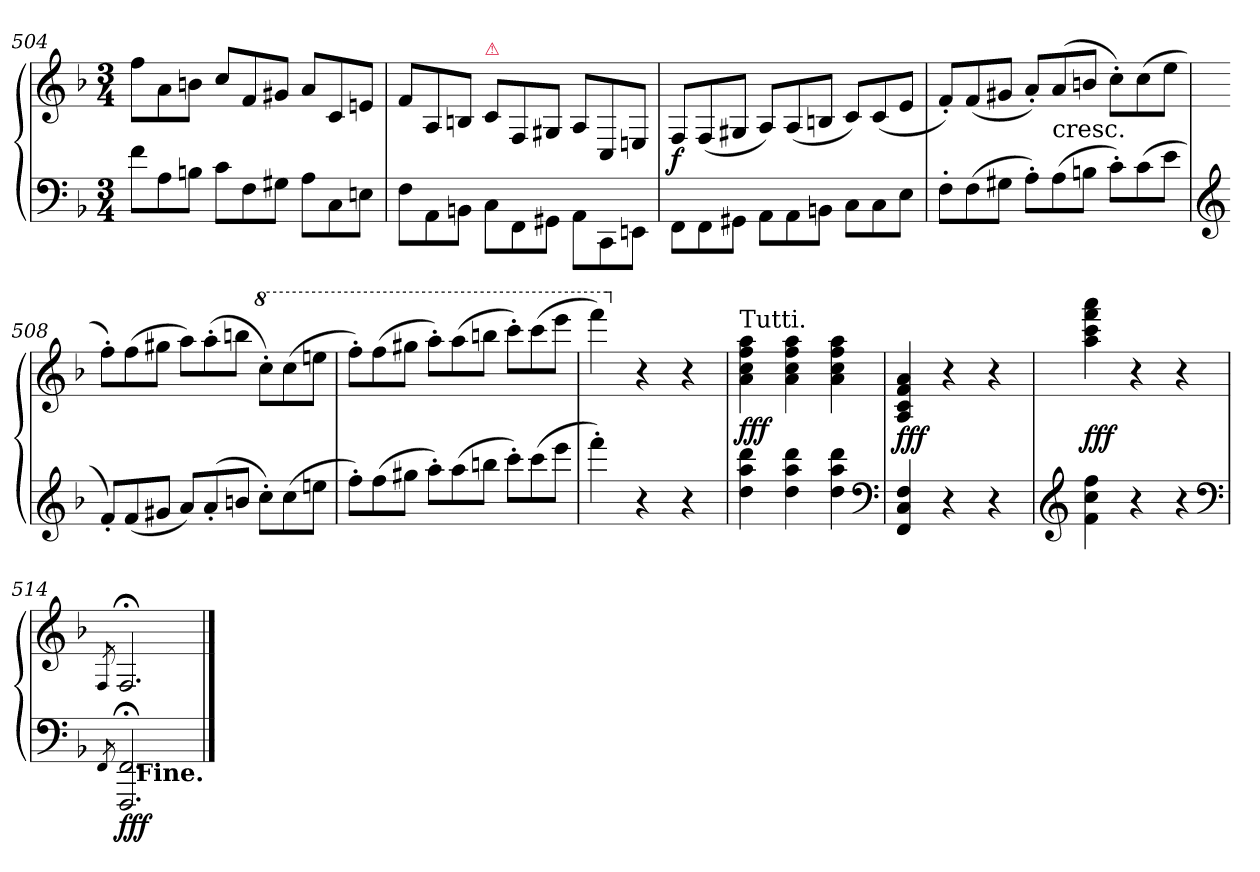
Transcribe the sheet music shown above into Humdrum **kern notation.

**kern	**kern	**dynam
*part1	*part1	*part1
*staff2	*staff1	*staff1/2
*clefF4	*clefG2	*
*k[b-]	*k[b-]	*
*M3/4	*M3/4	*
*Xtuplet	*Xtuplet	*
=504	=504	=504
12fL	12ffL	.
12A	12a	.
12BnJ	12bnJ	.
12cL	12ccL	.
12F	12f	.
12G#XJ	12g#XJ	.
12AL	12aL	.
12C	12c	.
12EnJ	12enJ	.
=505	=505	=505
12F\L	12fL	.
12AA	12A	.
12BBnJ	12BnJ	.
!	!LO:TX:a:color=crimson:t=⚠	!
12C\L	12cL	.
12FF\	12F/	.
12GG#XJ	12G#XJ	.
12AA\L	12A/L	.
12CC\	12C/	.
12EEn\J	12En/J	.
=506	=506	=506
12FF\L	12F/L	f
12FF\	(>12F/	.
12GG#XJ	12G#XJ	.
12AA\L	12A/L)	.
12AA\	(>12A/	.
12BBn\J	12Bn/J	.
12C\L	12cL)	.
12C	(<12c	.
12EJ	12eJ	.
=507	=507	=507
12F'>L	12f'<L)	.
(>12F	(<12f	.
12G#XJ	12g#XJ	.
12A'>L)	12a'<L)	.
!	!LO:TX:c:t=cresc.	!
(>12A	(>12a	.
12BnJ	12bnJ	.
12c'>L)	12cc'>L)	.
(>12c	(>12cc	.
12eJ	12eeJ	.
=508	=508	=508
*clefG2	*	*
12f'L)	12ff'>L)	.
(<12f	(>12ff	.
12g#XJ	12gg#XJ	.
12aL)	12aaL)	.
(<12a'<	(12aa'>	.
12bnJ	12bbnJ	.
*	*8va	*
12cc'>L)	12ccc'>L)	.
(>12cc	(>12ccc	.
12eenJ	12eeenJ	.
=509	=509	=509
12ff'>L)	12fff'>L)	.
(>12ff	(>12fff	.
12gg#XJ	12ggg#XJ	.
12aa'>L)	12aaa'>L)	.
(>12aa	(>12aaa	.
12bbnJ	12bbbnJ	.
12ccc'>L)	12cccc'>L)	.
(>12ccc	(>12cccc	.
12eeeJ	12eeeeJ	.
=510	=510	=510
4fff'>)	4ffff)	.
*	*X8va	*
4r	4r	.
4r	4r	.
=511	=511	=511
!	!LO:TX:a:t=Tutti.	!
4dd! 4aa! 4ddd!	4a! 4cc! 4ff! 4aa!	fff
4dd! 4aa! 4ddd!	4a! 4cc! 4ff! 4aa!	.
4dd! 4aa! 4ddd!	4a! 4cc! 4ff! 4aa!	.
*clefF4	*	*
=512	=512	=512
4FF! 4C! 4F!	4A! 4c! 4f! 4a!	fff
4r	4r	.
4r	4r	.
=513	=513	=513
*clefG2	*	*
4f! 4cc! 4ff!	4aa! 4ccc! 4fff! 4aaa!	fff
4r	4r	.
4r	4r	.
*clefF4	*	*
=514	=514	=514
8qFF!/	8qF!/	.
!	!	!LO:DY:b=2
2.FFF!; 2.FF!;	2.F;<!/	fff
!LO:TX:b:B:t=Fine.	!	!
==	==	==
*-	*-	*-
